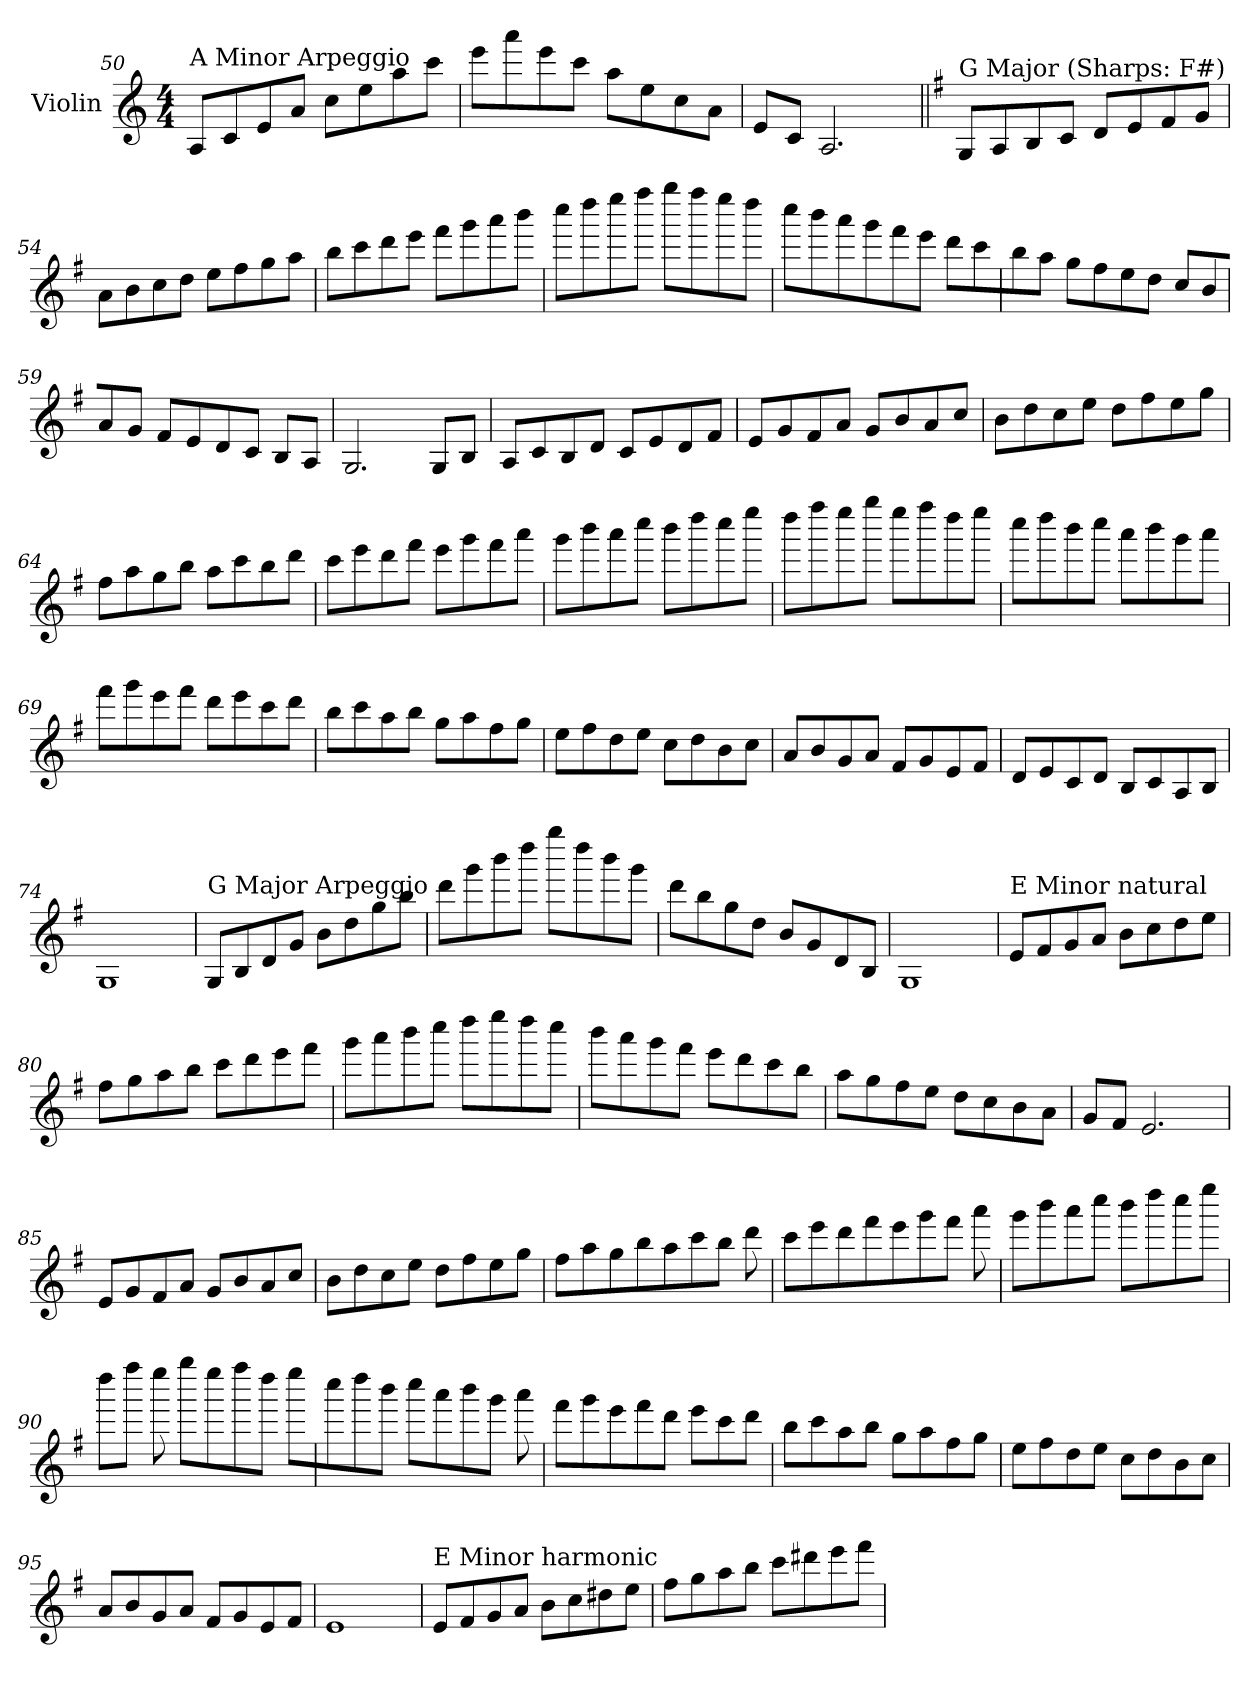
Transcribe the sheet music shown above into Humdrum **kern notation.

**kern
*part1
*staff1
*I"Violin
*I'Vln.
!!LO:LB:g=z
*clefG2
*k[]
*M4/4
=50
!LO:TX:a:t=A Minor Arpeggio
8A/L
8c/
8e/
8a/J
8cc\L
8ee\
8aa\
8ccc\J
=51
8eee\L
8aaa\
8eee\
8ccc\J
8aa\L
8ee\
8cc\
8a\J
=52
8e/L
8c/J
2.A/
!!LO:PB:g=z
=53||
*k[f#]
!LO:TX:a:t=G Major (Sharps&colon; F#)
8G/L
8A/
8B/
8c/J
8d/L
8e/
8f#/
8g/J
=54
8a\L
8b\
8cc\
8dd\J
8ee\L
8ff#\
8gg\
8aa\J
=55
8bb\L
8ccc\
8ddd\
8eee\J
8fff#\L
8ggg\
8aaa\
8bbb\J
=56
8cccc\L
8dddd\
8eeee\
8ffff#\J
8gggg\L
8ffff#\
8eeee\
8dddd\J
=57
8cccc\L
8bbb\
8aaa\
8ggg\
8fff#\
8eee\J
8ddd\L
8ccc\
=58
8bb\
8aa\J
8gg\L
8ff#\
8ee\
8dd\J
8cc/L
8b/
!!LO:LB:g=z
=59
8a/
8g/J
8f#/L
8e/
8d/
8c/J
8B/L
8A/J
=60
2.G/
8G/L
8B/J
=61
8A/L
8c/
8B/
8d/J
8c/L
8e/
8d/
8f#/J
=62
8e/L
8g/
8f#/
8a/J
8g/L
8b/
8a/
8cc/J
=63
8b\L
8dd\
8cc\
8ee\J
8dd\L
8ff#\
8ee\
8gg\J
=64
8ff#\L
8aa\
8gg\
8bb\J
8aa\L
8ccc\
8bb\
8ddd\J
!!LO:LB:g=z
=65
8ccc\L
8eee\
8ddd\
8fff#\J
8eee\L
8ggg\
8fff#\
8aaa\J
=66
8ggg\L
8bbb\
8aaa\
8cccc\J
8bbb\L
8dddd\
8cccc\
8eeee\J
=67
8dddd\L
8ffff#\
8eeee\
8gggg\J
8eeee\L
8ffff#\
8dddd\
8eeee\J
=68
8cccc\L
8dddd\
8bbb\
8cccc\J
8aaa\L
8bbb\
8ggg\
8aaa\J
!!LO:LB:g=z
=69
8fff#\L
8ggg\
8eee\
8fff#\J
8ddd\L
8eee\
8ccc\
8ddd\J
=70
8bb\L
8ccc\
8aa\
8bb\J
8gg\L
8aa\
8ff#\
8gg\J
=71
8ee\L
8ff#\
8dd\
8ee\J
8cc\L
8dd\
8b\
8cc\J
=72
8a/L
8b/
8g/
8a/J
8f#/L
8g/
8e/
8f#/J
=73
8d/L
8e/
8c/
8d/J
8B/L
8c/
8A/
8B/J
=74
1G
!!LO:LB:g=z
=75
!LO:TX:a:t=G Major Arpeggio
8G/L
8B/
8d/
8g/J
8b\L
8dd\
8gg\
8bb\J
=76
8ddd\L
8ggg\
8bbb\
8dddd\J
8gggg\L
8dddd\
8bbb\
8ggg\J
=77
8ddd\L
8bb\
8gg\
8dd\J
8b/L
8g/
8d/
8B/J
=78
1G
!!LO:LB:g=z
=79
!LO:TX:a:t=E Minor natural
8e/L
8f#/
8g/
8a/J
8b\L
8cc\
8dd\
8ee\J
=80
8ff#\L
8gg\
8aa\
8bb\J
8ccc\L
8ddd\
8eee\
8fff#\J
=81
8ggg\L
8aaa\
8bbb\
8cccc\J
8dddd\L
8eeee\
8dddd\
8cccc\J
=82
8bbb\L
8aaa\
8ggg\
8fff#\J
8eee\L
8ddd\
8ccc\
8bb\J
=83
8aa\L
8gg\
8ff#\
8ee\J
8dd\L
8cc\
8b\
8a\J
=84
8g/L
8f#/J
2.e/
!!LO:LB:g=z
=85
8e/L
8g/
8f#/
8a/J
8g/L
8b/
8a/
8cc/J
=86
8b\L
8dd\
8cc\
8ee\J
8dd\L
8ff#\
8ee\
8gg\J
=87
8ff#\L
8aa\
8gg\
8bb\
8aa\
8ccc\
8bb\J
8ddd\
=88
8ccc\L
8eee\
8ddd\
8fff#\
8eee\
8ggg\
8fff#\J
8aaa\
=89
8ggg\L
8bbb\
8aaa\
8cccc\J
8bbb\L
8dddd\
8cccc\
8eeee\J
=90
8dddd\L
8ffff#\J
8eeee\
8gggg\L
8eeee\
8ffff#\
8dddd\J
8eeee\L
!!LO:LB:g=z
=91
8cccc\
8dddd\
8bbb\J
8cccc\L
8aaa\
8bbb\
8ggg\J
8aaa\
=92
8fff#\L
8ggg\
8eee\
8fff#\
8ddd\J
8eee\L
8ccc\
8ddd\J
=93
8bb\L
8ccc\
8aa\
8bb\J
8gg\L
8aa\
8ff#\
8gg\J
=94
8ee\L
8ff#\
8dd\
8ee\J
8cc\L
8dd\
8b\
8cc\J
=95
8a/L
8b/
8g/
8a/J
8f#/L
8g/
8e/
8f#/J
=96
1e
!!LO:LB:g=z
=97
!LO:TX:a:t=E Minor harmonic
8e/L
8f#/
8g/
8a/J
8b\L
8cc\
8dd#X\
8ee\J
=98
8ff#\L
8gg\
8aa\
8bb\J
8ccc\L
8ddd#X\
8eee\
8fff#\J
=
*-
